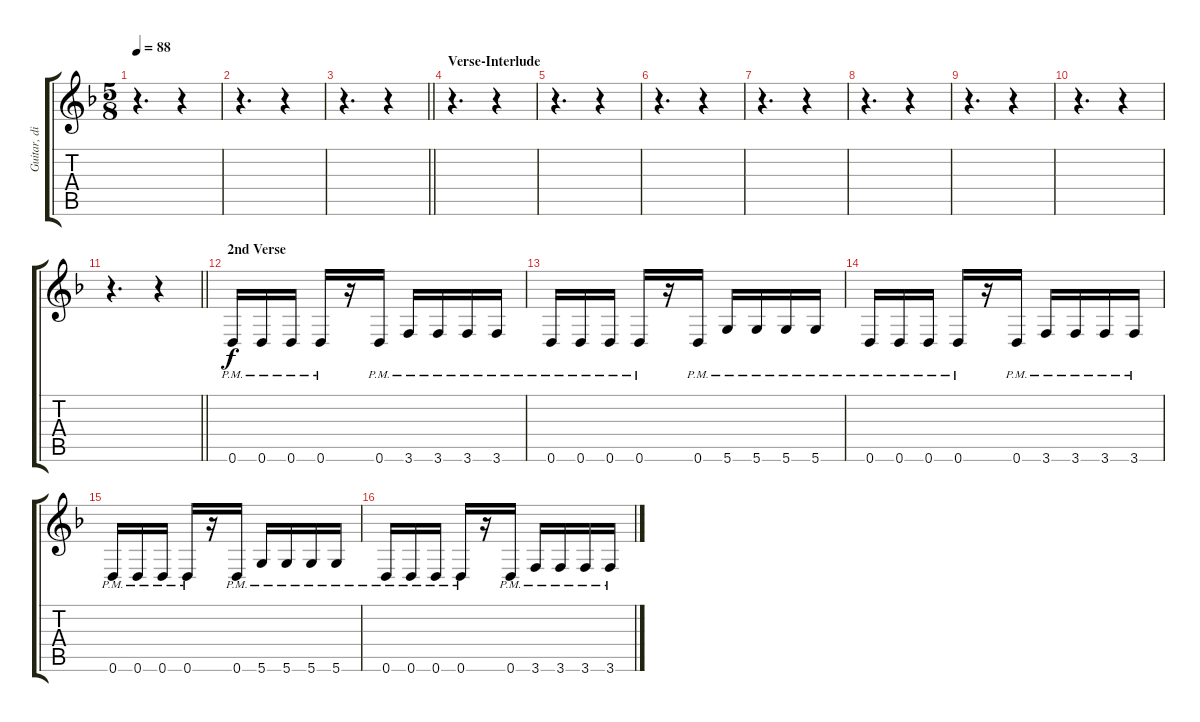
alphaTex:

\track ("Guitar, distortion" "Guitar, di") {instrument distortionguitar}
\staff {score tabs}
\tuning (E4 B3 G3 D3 A2 D2) {hide}
\ts (5 8)
\tempo 88
\clef g2
\ks dminor
r.4{d dy f} r.4 |
r.4{d} r.4 |
\barLineRight lightlight
r.4{d} r.4 |
\section ("" "Verse-Interlude")
r.4{d} r.4 |
r.4{d} r.4 |
r.4{d} r.4 |
r.4{d} r.4 |
r.4{d} r.4 |
r.4{d} r.4 |
r.4{d} r.4 |
\barLineRight lightlight
r.4{d} r.4 |
\section ("" "2nd Verse")
0.6{pm}.16{instrument overdrivenguitar} 0.6{pm}.16{beam merge} 0.6{pm}.16{beam split} 0.6{pm}.16 r.16 0.6{pm}.16 3.6{pm}.16 3.6{pm}.16{beam merge} 3.6{pm}.16 3.6{pm}.16 |
0.6{pm}.16 0.6{pm}.16{beam merge} 0.6{pm}.16{beam split} 0.6{pm}.16 r.16 0.6{pm}.16 5.6{pm}.16 5.6{pm}.16{beam merge} 5.6{pm}.16 5.6{pm}.16 |
0.6{pm}.16 0.6{pm}.16{beam merge} 0.6{pm}.16{beam split} 0.6{pm}.16 r.16 0.6{pm}.16 3.6{pm}.16 3.6{pm}.16{beam merge} 3.6{pm}.16 3.6{pm}.16 |
0.6{pm}.16 0.6{pm}.16{beam merge} 0.6{pm}.16{beam split} 0.6{pm}.16 r.16 0.6{pm}.16 5.6{pm}.16 5.6{pm}.16{beam merge} 5.6{pm}.16 5.6{pm}.16 |
0.6{pm}.16 0.6{pm}.16{beam merge} 0.6{pm}.16{beam split} 0.6{pm}.16 r.16 0.6{pm}.16 3.6{pm}.16 3.6{pm}.16{beam merge} 3.6{pm}.16 3.6{pm}.16
